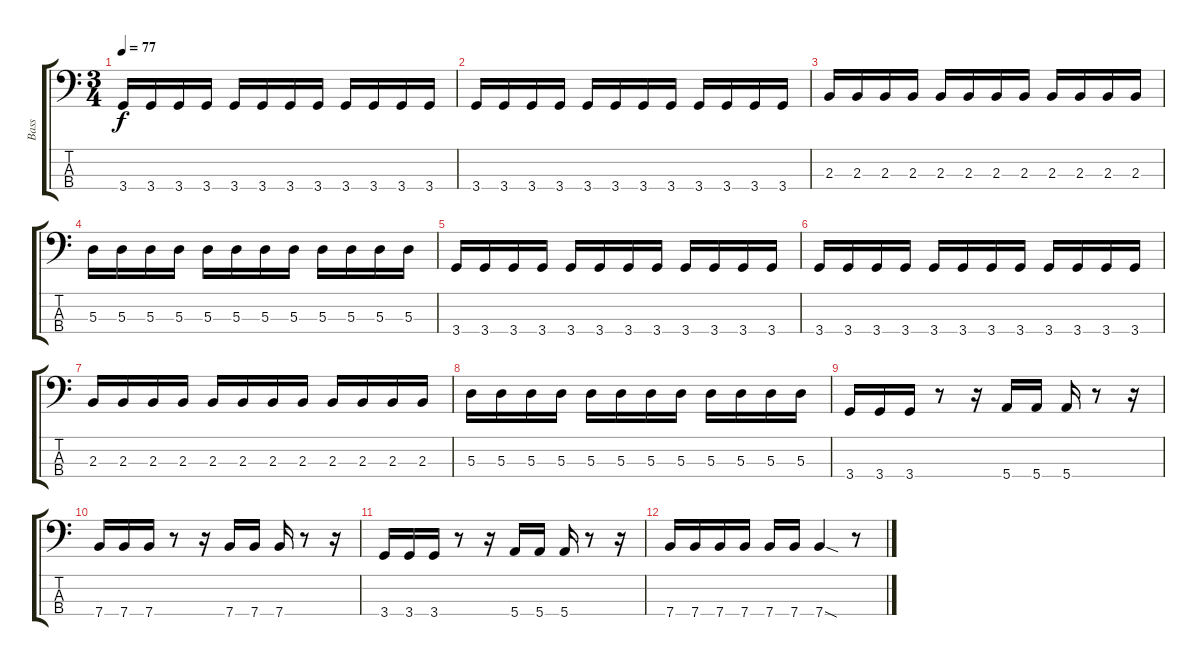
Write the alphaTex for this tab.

\track ("Bass" "Bass") {instrument electricbassfinger}
\staff {score tabs}
\tuning (G2 D2 A1 E1) {hide}
\ts (3 4)
\tempo 77
\clef f4
\ks c
3.4.16{dy f} 3.4.16 3.4.16 3.4.16 3.4.16 3.4.16 3.4.16 3.4.16 3.4.16 3.4.16 3.4.16 3.4.16 |
3.4.16 3.4.16 3.4.16 3.4.16 3.4.16 3.4.16 3.4.16 3.4.16 3.4.16 3.4.16 3.4.16 3.4.16 |
2.3.16 2.3.16 2.3.16 2.3.16 2.3.16 2.3.16 2.3.16 2.3.16 2.3.16 2.3.16 2.3.16 2.3.16 |
5.3.16 5.3.16 5.3.16 5.3.16 5.3.16 5.3.16 5.3.16 5.3.16 5.3.16 5.3.16 5.3.16 5.3.16 |
3.4.16 3.4.16 3.4.16 3.4.16 3.4.16 3.4.16 3.4.16 3.4.16 3.4.16 3.4.16 3.4.16 3.4.16 |
3.4.16 3.4.16 3.4.16 3.4.16 3.4.16 3.4.16 3.4.16 3.4.16 3.4.16 3.4.16 3.4.16 3.4.16 |
2.3.16 2.3.16 2.3.16 2.3.16 2.3.16 2.3.16 2.3.16 2.3.16 2.3.16 2.3.16 2.3.16 2.3.16 |
5.3.16 5.3.16 5.3.16 5.3.16 5.3.16 5.3.16 5.3.16 5.3.16 5.3.16 5.3.16 5.3.16 5.3.16 |
3.4.16 3.4.16 3.4.16 r.8 r.16 5.4.16 5.4.16 5.4.16 r.8 r.16 |
7.4.16 7.4.16 7.4.16 r.8 r.16 7.4.16 7.4.16 7.4.16 r.8 r.16 |
3.4.16 3.4.16 3.4.16 r.8 r.16 5.4.16 5.4.16 5.4.16 r.8 r.16 |
7.4.16 7.4.16 7.4.16 7.4.16 7.4.16 7.4.16 7.4{sod}.4 r.8
